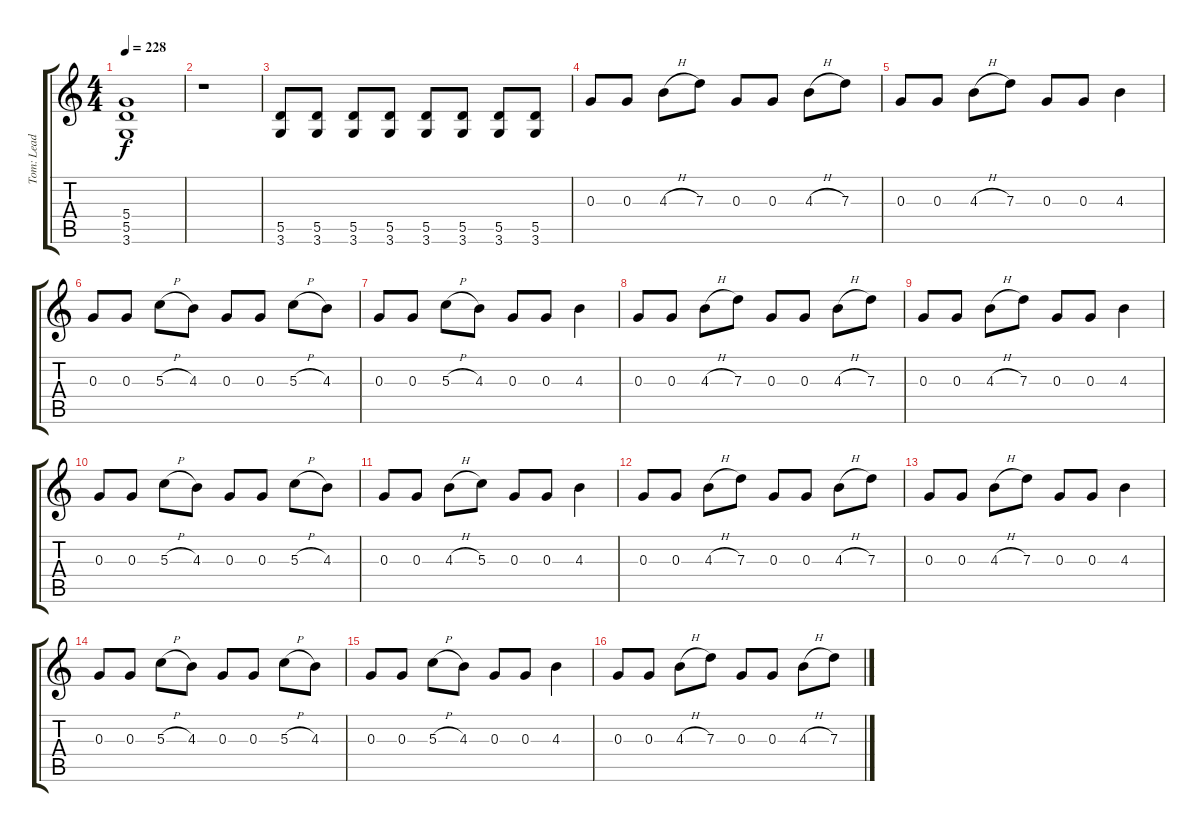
\track ("Tom: Lead Guitar" "Tom: Lead ") {instrument overdrivenguitar}
\staff {score tabs}
\tuning (E4 B3 G3 D3 A2 E2) {hide}
\ts (4 4)
\tempo 228
\clef g2
\ks c
(5.4{t} 5.5{t} 3.6{t}).1{dy f} |
r.1 |
(5.5 3.6).8{instrument electricguitarmuted} (5.5 3.6).8 (5.5 3.6).8 (5.5 3.6).8 (5.5 3.6).8 (5.5 3.6).8 (5.5 3.6).8 (5.5 3.6).8 |
0.3.8{instrument electricguitarmuted} 0.3.8 4.3{h}.8{instrument overdrivenguitar} 7.3.8 0.3.8{instrument electricguitarmuted} 0.3.8 4.3{h}.8{instrument overdrivenguitar} 7.3.8 |
0.3.8{instrument electricguitarmuted} 0.3.8 4.3{h}.8{instrument overdrivenguitar} 7.3.8 0.3.8{instrument electricguitarmuted} 0.3.8 4.3.4{instrument overdrivenguitar} |
0.3.8{instrument electricguitarmuted} 0.3.8 5.3{h}.8{instrument overdrivenguitar} 4.3.8 0.3.8{instrument electricguitarmuted} 0.3.8 5.3{h}.8{instrument overdrivenguitar} 4.3.8 |
0.3.8{instrument electricguitarmuted} 0.3.8 5.3{h}.8{instrument overdrivenguitar} 4.3.8 0.3.8{instrument electricguitarmuted} 0.3.8 4.3.4{instrument overdrivenguitar} |
0.3.8{instrument electricguitarmuted} 0.3.8 4.3{h}.8{instrument overdrivenguitar} 7.3.8 0.3.8{instrument electricguitarmuted} 0.3.8 4.3{h}.8{instrument overdrivenguitar} 7.3.8 |
0.3.8{instrument electricguitarmuted} 0.3.8 4.3{h}.8{instrument overdrivenguitar} 7.3.8 0.3.8{instrument electricguitarmuted} 0.3.8 4.3.4{instrument overdrivenguitar} |
0.3.8{instrument electricguitarmuted} 0.3.8 5.3{h}.8{instrument overdrivenguitar} 4.3.8 0.3.8{instrument electricguitarmuted} 0.3.8 5.3{h}.8{instrument overdrivenguitar} 4.3.8 |
0.3.8{instrument electricguitarmuted} 0.3.8 4.3{h}.8{instrument overdrivenguitar} 5.3.8 0.3.8{instrument electricguitarmuted} 0.3.8 4.3.4{instrument overdrivenguitar} |
0.3.8{instrument electricguitarmuted} 0.3.8 4.3{h}.8{instrument overdrivenguitar} 7.3.8 0.3.8{instrument electricguitarmuted} 0.3.8 4.3{h}.8{instrument overdrivenguitar} 7.3.8 |
0.3.8{instrument electricguitarmuted} 0.3.8 4.3{h}.8{instrument overdrivenguitar} 7.3.8 0.3.8{instrument electricguitarmuted} 0.3.8 4.3.4{instrument overdrivenguitar} |
0.3.8{instrument electricguitarmuted} 0.3.8 5.3{h}.8{instrument overdrivenguitar} 4.3.8 0.3.8{instrument electricguitarmuted} 0.3.8 5.3{h}.8{instrument overdrivenguitar} 4.3.8 |
0.3.8{instrument electricguitarmuted} 0.3.8 5.3{h}.8{instrument overdrivenguitar} 4.3.8 0.3.8{instrument electricguitarmuted} 0.3.8 4.3.4{instrument overdrivenguitar} |
0.3.8{instrument electricguitarmuted} 0.3.8 4.3{h}.8{instrument overdrivenguitar} 7.3.8 0.3.8{instrument electricguitarmuted} 0.3.8 4.3{h}.8{instrument overdrivenguitar} 7.3.8
